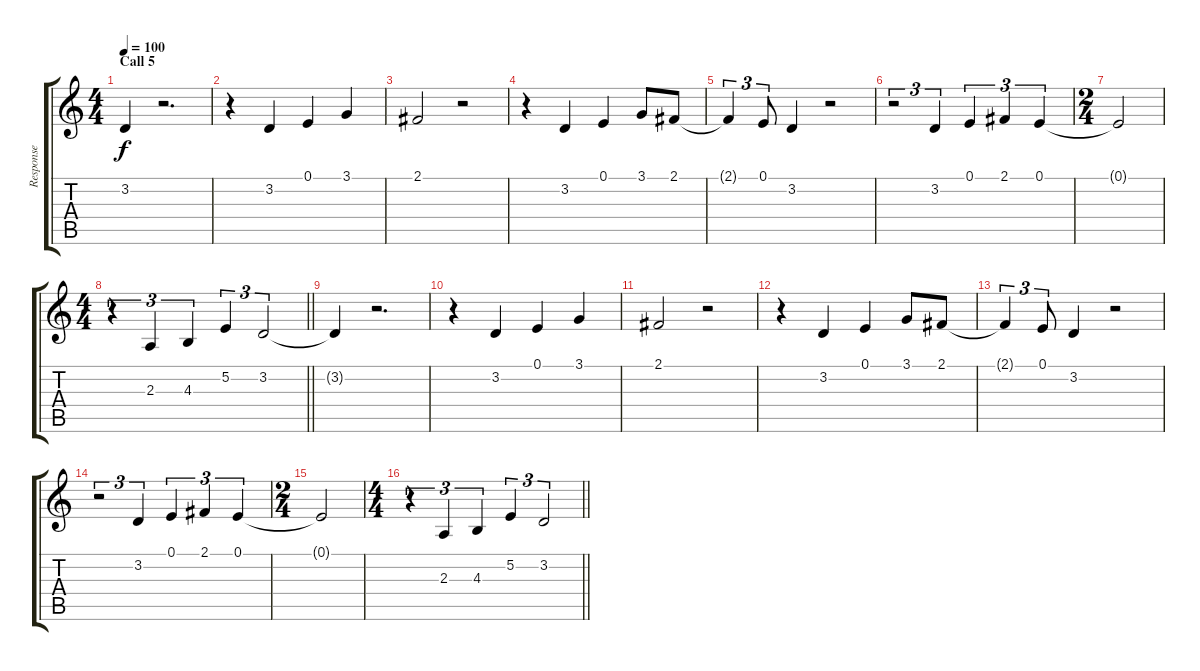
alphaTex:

\track ("Response" "Response") {instrument electricpiano1}
\staff {score tabs}
\tuning (E4 B3 G3 D3 A2 E2) {hide}
\ts (4 4)
\section ("" "Call 5")
\tempo 100
\clef g2
\ks c
3.2{t}.4{dy f} r.2{d} |
r.4 3.2.4 0.1.4 3.1.4 |
2.1.2 r.2 |
r.4 3.2.4 0.1.4 3.1.8 2.1.8 |
2.1{t}.4{tu (3 2)} 0.1.8{tu (3 2)} 3.2.4 r.2 |
r.2{tu (3 2)} 3.2.4{tu (3 2)} 0.1.4{tu (3 2)} 2.1.4{tu (3 2)} 0.1.4{tu (3 2)} |
\ts (2 4)
0.1{t}.2 |
\ts (4 4)
\barLineRight lightlight
r.4{tu (3 2)} 2.3.4{tu (3 2)} 4.3.4{tu (3 2)} 5.2.4{tu (3 2)} 3.2.2{tu (3 2)} |
3.2{t}.4 r.2{d} |
r.4 3.2.4 0.1.4 3.1.4 |
2.1.2 r.2 |
r.4 3.2.4 0.1.4 3.1.8 2.1.8 |
2.1{t}.4{tu (3 2)} 0.1.8{tu (3 2)} 3.2.4 r.2 |
r.2{tu (3 2)} 3.2.4{tu (3 2)} 0.1.4{tu (3 2)} 2.1.4{tu (3 2)} 0.1.4{tu (3 2)} |
\ts (2 4)
0.1{t}.2 |
\ts (4 4)
\barLineRight lightlight
r.4{tu (3 2)} 2.3.4{tu (3 2)} 4.3.4{tu (3 2)} 5.2.4{tu (3 2)} 3.2.2{tu (3 2)}
